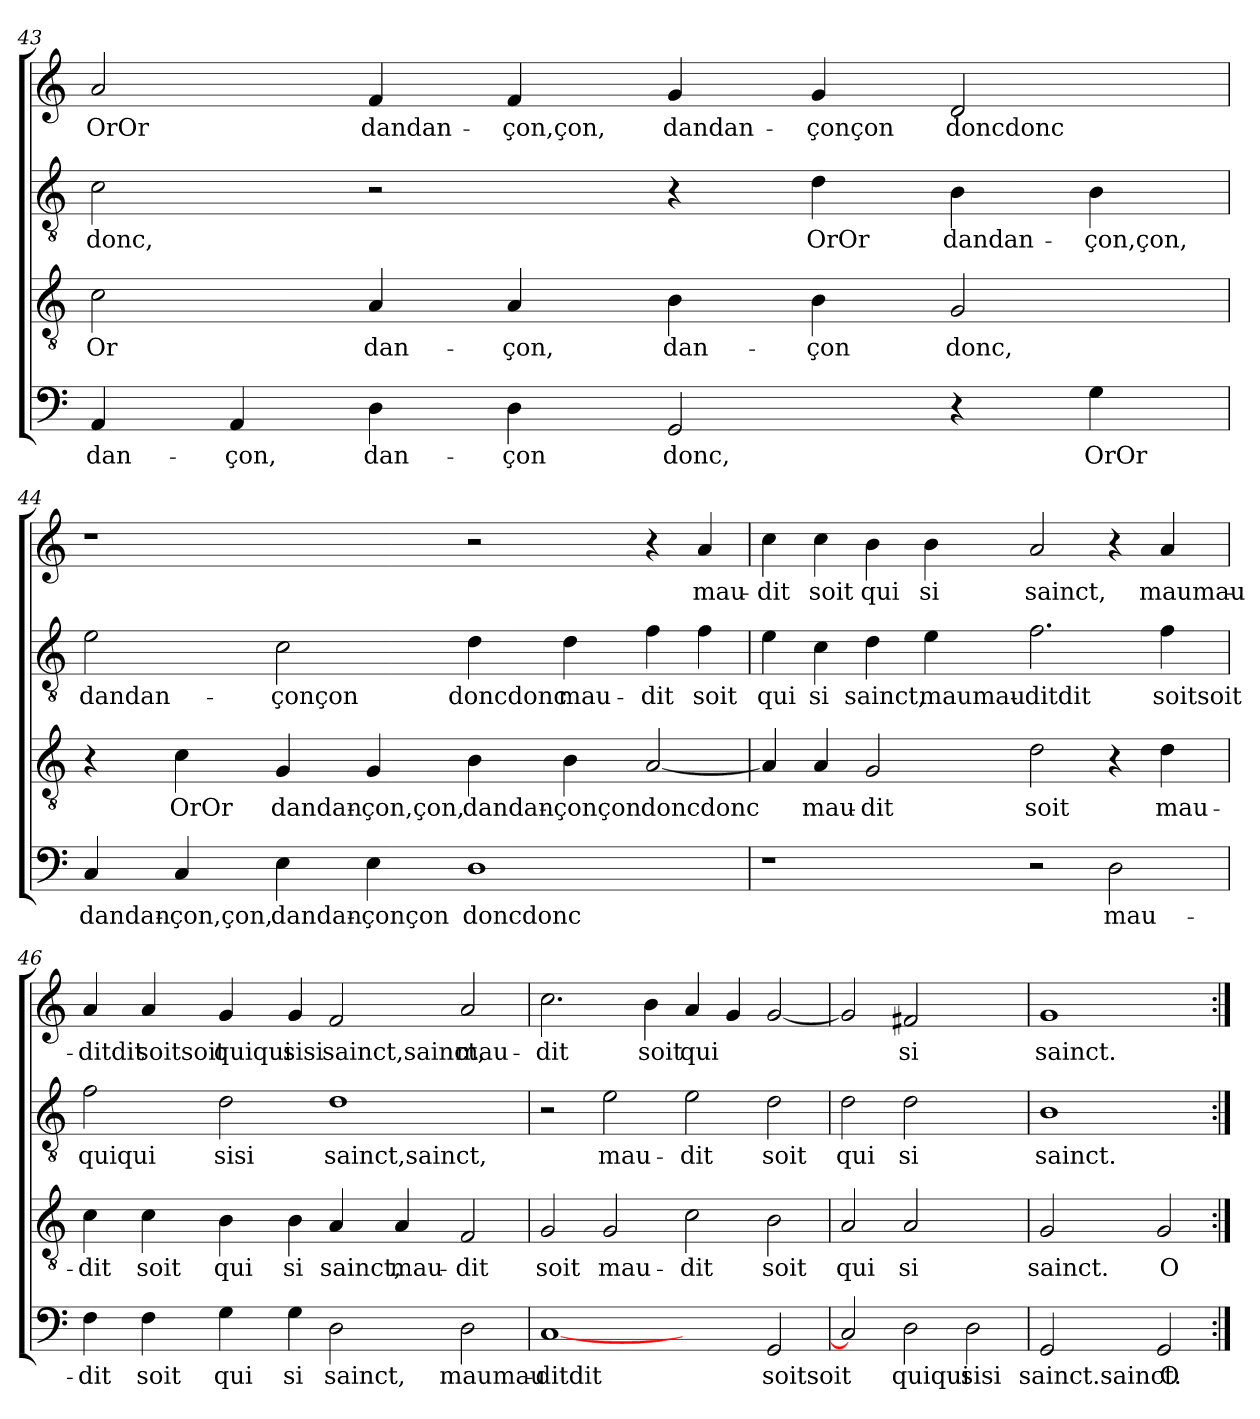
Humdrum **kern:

**kern	**text	**kern	**text	**kern	**text	**kern	**text
*part4	*part4	*part3	*part3	*part2	*part2	*part1	*part1
*staff4	*staff4	*staff3	*staff3	*staff2	*staff2	*staff1	*staff1
*clefF4	*	*clefGv2	*	*clefGv2	*	*clefG2	*
*k[]	*	*k[]	*	*k[]	*	*k[]	*
=43	=43	=43	=43	=43	=43	=43	=43
4AA	dan-	2c	Or	2c	donc,	2a	OrOr
4AA	-çon,	.	.	.	.	.	.
4D	dan-	4A	dan-	2r	.	4f	dandan-
4D	-çon	4A	-çon,	.	.	4f	-çon,çon,
2GG	donc,	4B	dan-	4r	.	4g	dandan-
.	.	4B	-çon	4d	OrOr	4g	-çonçon
4r	.	2G	donc,	4B	dandan-	2d	doncdonc
4G	OrOr	.	.	4B	-çon,çon,	.	.
=44	=44	=44	=44	=44	=44	=44	=44
4C	dandan-	4r	.	2e	dandan-	1r	.
4C	-çon,çon,	4c	OrOr	.	.	.	.
4E	dandan-	4G	dandan-	2c	-çonçon	.	.
4E	-çonçon	4G	-çon,çon,	.	.	.	.
1D	doncdonc	4B	dandan-	4d	doncdonc	2r	.
.	.	4B	-çonçon	4d	mau-	.	.
.	.	[2A	doncdonc	4f	-dit	4r	.
.	.	.	.	4f	soit	4a	mau-
!!LO:LB:g=z
=45	=45	=45	=45	=45	=45	=45	=45
1r	.	4A]	.	4e	qui	4cc	-dit
.	.	4A	mau-	4c	si	4cc	soit
.	.	2G	-dit	4d	sainct,	4b	qui
.	.	.	.	4e	maumau-	4b	si
2r	.	2d	soit	2.f	-ditdit	2a	sainct,
2D	mau-	4r	.	.	.	4r	.
.	.	4d	mau-	4f	soitsoit	4a	maumau-
=46	=46	=46	=46	=46	=46	=46	=46
4F	-dit	4c	-dit	2f	quiqui	4a	-ditdit
4F	soit	4c	soit	.	.	4a	soitsoit
4G	qui	4B	qui	2d	sisi	4g	quiqui
4G	si	4B	si	.	.	4g	sisi
2D	sainct,	4A	sainct,	1d	sainct,sainct,	2f	sainct,sainct,
.	.	4A	mau-	.	.	.	.
2D	maumau-	2F	-dit	.	.	2a	mau-
=47	=47	=47	=47	=47	=47	=47	=47
[1C	-ditdit	2G	soit	2r	.	2.cc	-dit
.	.	2G	mau-	2e	mau-	.	.
.	.	.	.	.	.	4b	soit
2ryy	.	2c	-dit	2e	-dit	4a	qui
.	.	.	.	.	.	4g	.
2GG	soitsoit	2B	soit	2d	soit	[2g	.
=48	=48	=48	=48	=48	=48	=48	=48
2C]	.	2A	qui	2d	qui	2g]	.
2D	quiqui	2A	si	2d	si	2f#X	si
2D	sisi	2ryy	.	2ryy	.	2ryy	.
=49	=49	=49	=49	=49	=49	=49	=49
2GG	sainct.sainct.	2G	sainct.	1B	sainct.	1g	sainct.
2GG	O	2G	O	.	.	.	.
=:|!	=:|!	=:|!	=:|!	=:|!	=:|!	=:|!	=:|!
*-	*-	*-	*-	*-	*-	*-	*-
